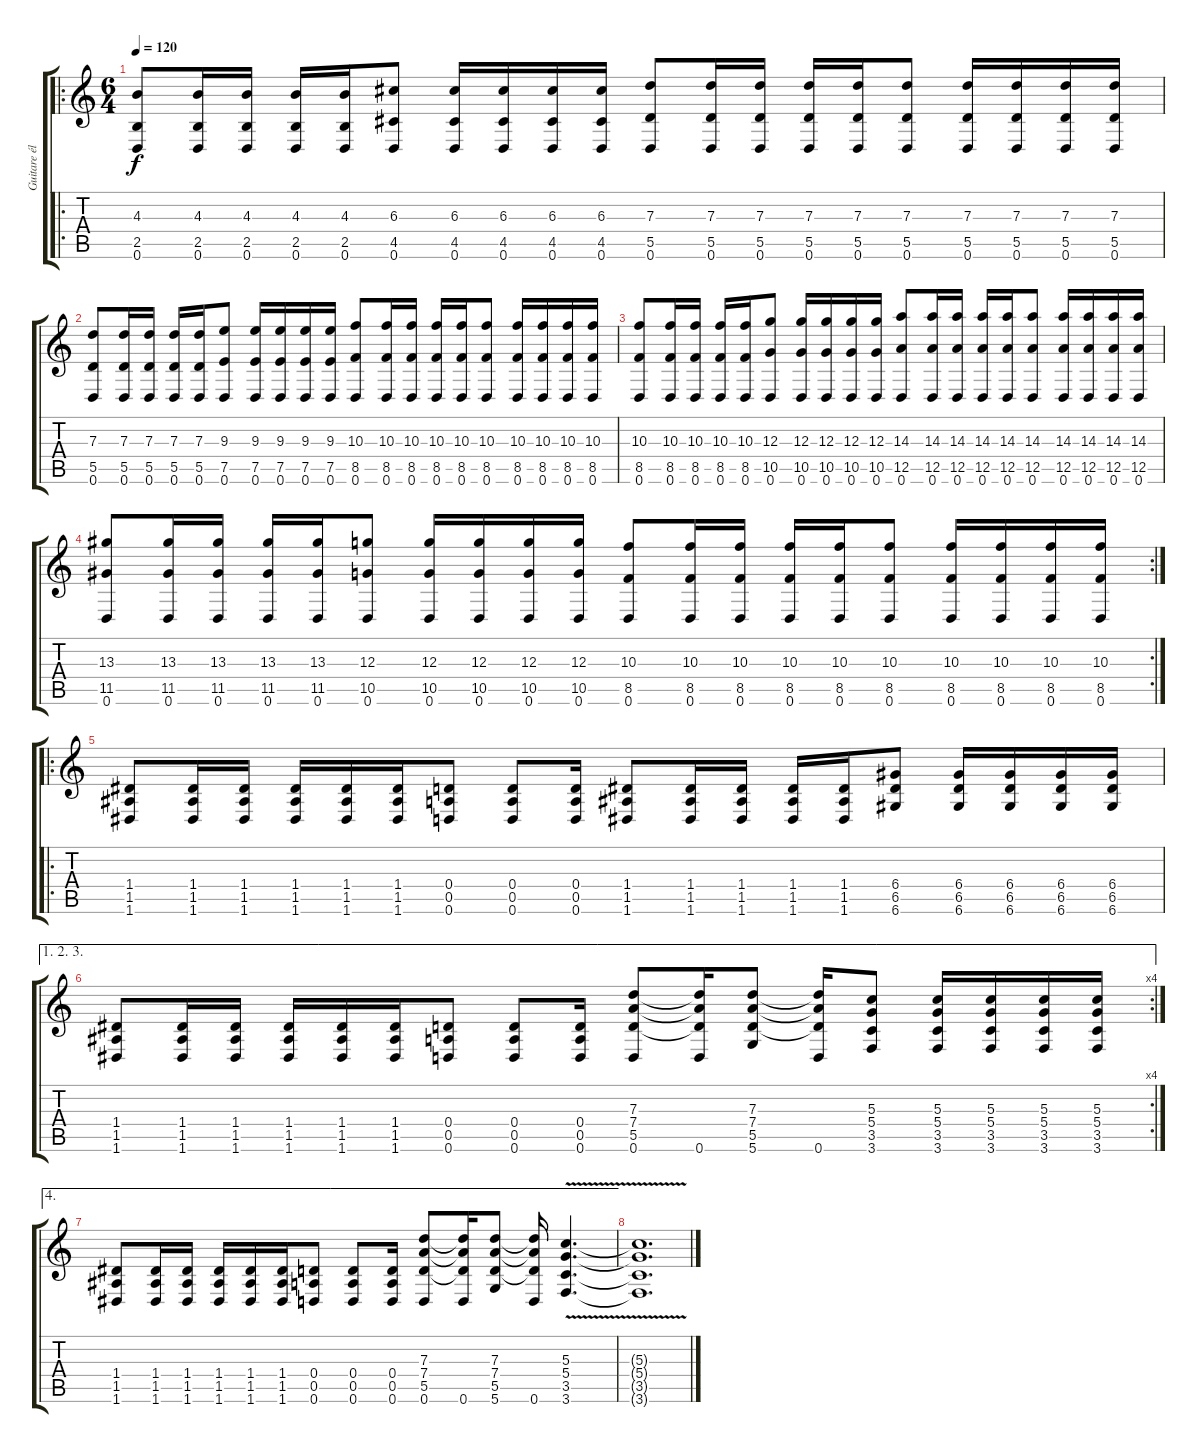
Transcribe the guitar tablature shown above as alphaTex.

\track ("Guitare électrique 1" "Guitare él") {instrument distortionguitar}
\staff {score tabs}
\tuning (E4 B3 G3 D3 A2 D2) {hide}
\ro
\ts (6 4)
\tempo 120
\clef g2
\ks c
(4.3 2.5 0.6).8{dy f} (4.3 2.5 0.6).16 (4.3 2.5 0.6).16 (4.3 2.5 0.6).16 (4.3 2.5 0.6).16 (6.3 4.5 0.6).8 (6.3 4.5 0.6).16 (6.3 4.5 0.6).16 (6.3 4.5 0.6).16 (6.3 4.5 0.6).16 (7.3 5.5 0.6).8 (7.3 5.5 0.6).16 (7.3 5.5 0.6).16 (7.3 5.5 0.6).16 (7.3 5.5 0.6).16 (7.3 5.5 0.6).8 (7.3 5.5 0.6).16 (7.3 5.5 0.6).16 (7.3 5.5 0.6).16 (7.3 5.5 0.6).16 |
(7.3 5.5 0.6).8 (7.3 5.5 0.6).16 (7.3 5.5 0.6).16 (7.3 5.5 0.6).16 (7.3 5.5 0.6).16 (9.3 7.5 0.6).8 (9.3 7.5 0.6).16 (9.3 7.5 0.6).16 (9.3 7.5 0.6).16 (9.3 7.5 0.6).16 (10.3 8.5 0.6).8 (10.3 8.5 0.6).16 (10.3 8.5 0.6).16 (10.3 8.5 0.6).16 (10.3 8.5 0.6).16 (10.3 8.5 0.6).8 (10.3 8.5 0.6).16 (10.3 8.5 0.6).16 (10.3 8.5 0.6).16 (10.3 8.5 0.6).16 |
(10.3 8.5 0.6).8 (10.3 8.5 0.6).16 (10.3 8.5 0.6).16 (10.3 8.5 0.6).16 (10.3 8.5 0.6).16 (12.3 10.5 0.6).8 (12.3 10.5 0.6).16 (12.3 10.5 0.6).16 (12.3 10.5 0.6).16 (12.3 10.5 0.6).16 (14.3 12.5 0.6).8 (14.3 12.5 0.6).16 (14.3 12.5 0.6).16 (14.3 12.5 0.6).16 (14.3 12.5 0.6).16 (14.3 12.5 0.6).8 (14.3 12.5 0.6).16 (14.3 12.5 0.6).16 (14.3 12.5 0.6).16 (14.3 12.5 0.6).16 |
\rc 2
(13.3 11.5 0.6).8 (13.3 11.5 0.6).16 (13.3 11.5 0.6).16 (13.3 11.5 0.6).16 (13.3 11.5 0.6).16 (12.3 10.5 0.6).8 (12.3 10.5 0.6).16 (12.3 10.5 0.6).16 (12.3 10.5 0.6).16 (12.3 10.5 0.6).16 (10.3 8.5 0.6).8 (10.3 8.5 0.6).16 (10.3 8.5 0.6).16 (10.3 8.5 0.6).16 (10.3 8.5 0.6).16 (10.3 8.5 0.6).8 (10.3 8.5 0.6).16 (10.3 8.5 0.6).16 (10.3 8.5 0.6).16 (10.3 8.5 0.6).16 |
\ro
(1.4 1.5 1.6).8 (1.4 1.5 1.6).16 (1.4 1.5 1.6).16 (1.4 1.5 1.6).16 (1.4 1.5 1.6).16 (1.4 1.5 1.6).16 (0.4 0.5 0.6).8 (0.4 0.5 0.6).8 (0.4 0.5 0.6).16 (1.4 1.5 1.6).8 (1.4 1.5 1.6).16 (1.4 1.5 1.6).16 (1.4 1.5 1.6).16 (1.4 1.5 1.6).16 (6.4 6.5 6.6).8 (6.4 6.5 6.6).16 (6.4 6.5 6.6).16 (6.4 6.5 6.6).16 (6.4 6.5 6.6).16 |
\ae (1 2 3)
\rc 4
(1.4 1.5 1.6).8 (1.4 1.5 1.6).16 (1.4 1.5 1.6).16 (1.4 1.5 1.6).16 (1.4 1.5 1.6).16 (1.4 1.5 1.6).16 (0.4 0.5 0.6).8 (0.4 0.5 0.6).8 (0.4 0.5 0.6).16 (7.3 7.4 5.5 0.6).8 (7.3{t} 7.4{t} 5.5{t} 0.6).16 (7.3 7.4 5.5 5.6).8 (7.3{t} 7.4{t} 5.5{t} 0.6).16 (5.3 5.4 3.5 3.6).8 (5.3 5.4 3.5 3.6).16 (5.3 5.4 3.5 3.6).16 (5.3 5.4 3.5 3.6).16 (5.3 5.4 3.5 3.6).16 |
\ae 4
(1.4 1.5 1.6).8 (1.4 1.5 1.6).16 (1.4 1.5 1.6).16 (1.4 1.5 1.6).16 (1.4 1.5 1.6).16 (1.4 1.5 1.6).16 (0.4 0.5 0.6).8 (0.4 0.5 0.6).8 (0.4 0.5 0.6).16 (7.3 7.4 5.5 0.6).8 (7.3{t} 7.4{t} 5.5{t} 0.6).16 (7.3 7.4 5.5 5.6).8 (7.3{t} 7.4{t} 5.5{t} 0.6).16 (5.3{v} 5.4{v} 3.5{v} 3.6{v}).4{d} |
(5.3{t} 5.4{t} 3.5{t} 3.6{t}).1{d}
